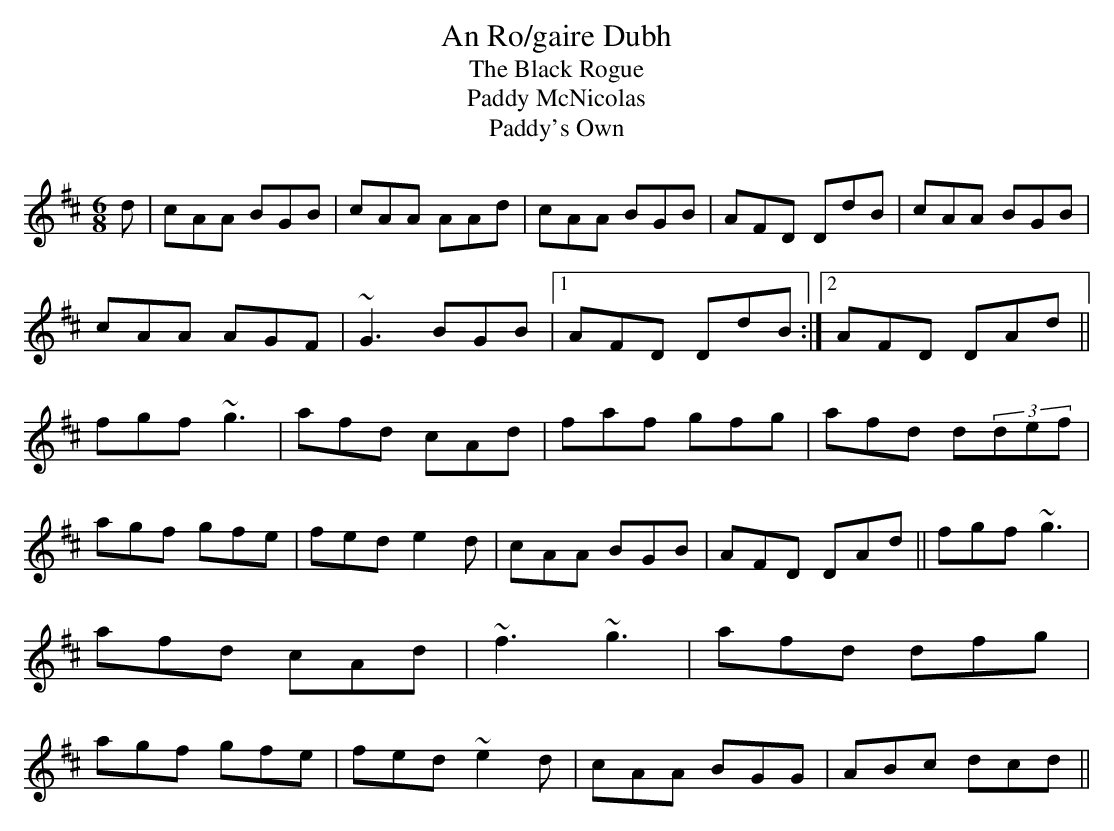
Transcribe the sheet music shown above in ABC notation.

X:1
T:An Ro/gaire Dubh
T:The Black Rogue
T:Paddy McNicolas
T:Paddy's Own
M:6/8
K:DMaj
d|cAA BGB|cAA AAd|cAA BGB|AFD DdB|cAA BGB|cAA AGF|\
~G3 BGB|1AFD DdB:|2AFD DAd||fgf ~g3|afd cAd|faf gfg|\
afd d(3def|agf gfe|fed e2d|cAA BGB|AFD DAd||\
fgf ~g3|afd cAd|~f3 ~g3|afd dfg|\
agf gfe|fed ~e2d|cAA BGG|ABc dcd||**
